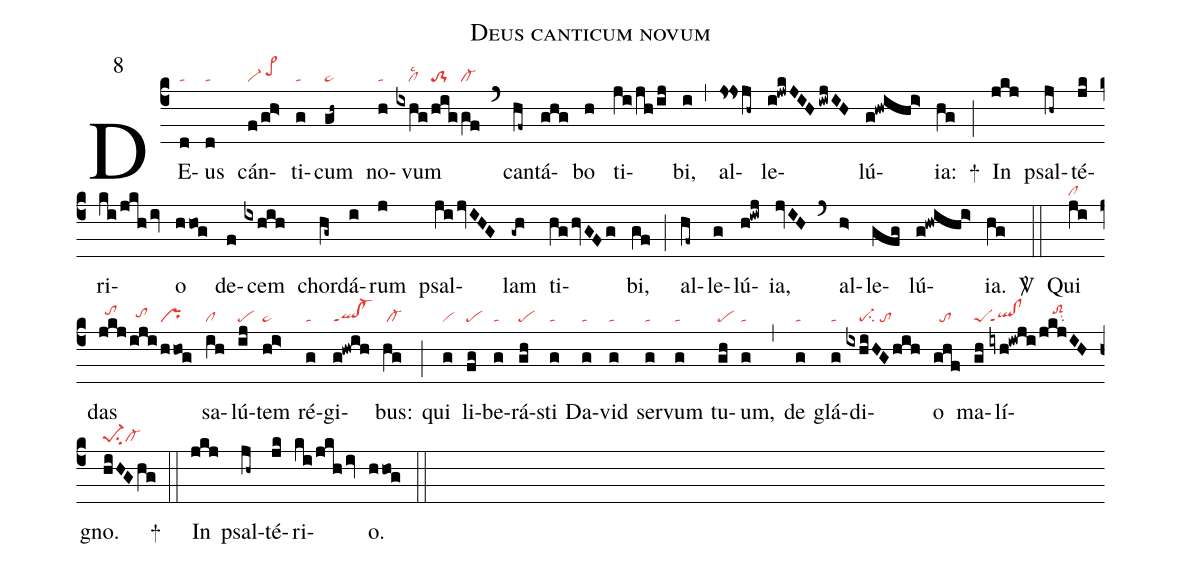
name: Deus canticum novum;
mode: 8;
nabc-lines: 1;
%%
(c4)
DE(d|ta)us(d|ta) cán(f/gh>|vi-/pe>hi)ti(g|ta)cum(gh~|pe~) no(h|ta)vum(ixhg|////cllsc2|/hig|to-1|gf|cl-) (`)
can(hf~)tá(ghg)bo(h) ti(ji/jh/ij)bi,(i) (,)
al(js!jsjh~)le(i!jwkJIHiwjIH)lú(g!hwihi>)ia:(hg) +(;)
In(jkj) psal(jh~)té(jk)ri(ki/jkh/iv)o(hhog) de(f)cem(ixhih) chor(hg~)dá(i)rum(j) psal(ji/jvIHG)lam(-gh) ti(hg/hvGFg)bi,(gf) (;)
al(hf~)le(g)lú(h!iwj)ia,(jvIH) (`)
al(h>)le(gfg)lú(g!hwihi>)ia.(hg) <sp>V/</sp>(::)
Qui(ji|cl) das(jkj|//tohi|/iji|//tohh|/hhog|pr) sa(ih|cl)lú(ij|pe)tem(hi>|pe~) ré(g|ta)gi(g!hwih|ql!cl-ppt1)bus:(hg|/cl-) (;)
qui(g|vi) li(fg|pe)be(g|ta)rá(gh|pe)sti(g|ta) Da(g|ta)vid(g|ta) ser(g|ta)vum(g|ta) tu(gh|pe)um,(g|ta) (,)
de(g|ta) glá(g|ta)di(ixhiHGhih|////pe-su2/to)o(ghf|//to) ma(gh|peS)lí(iyh!iwji|ql!clppt1|/jkjIH|////toS2hisu2)gno.(hiHGhg|pe-1su2cl-) +(::)
In(jkj) psal(jh~)té(jk)ri(ki/jkh/iv)o.(hhog) (::)
